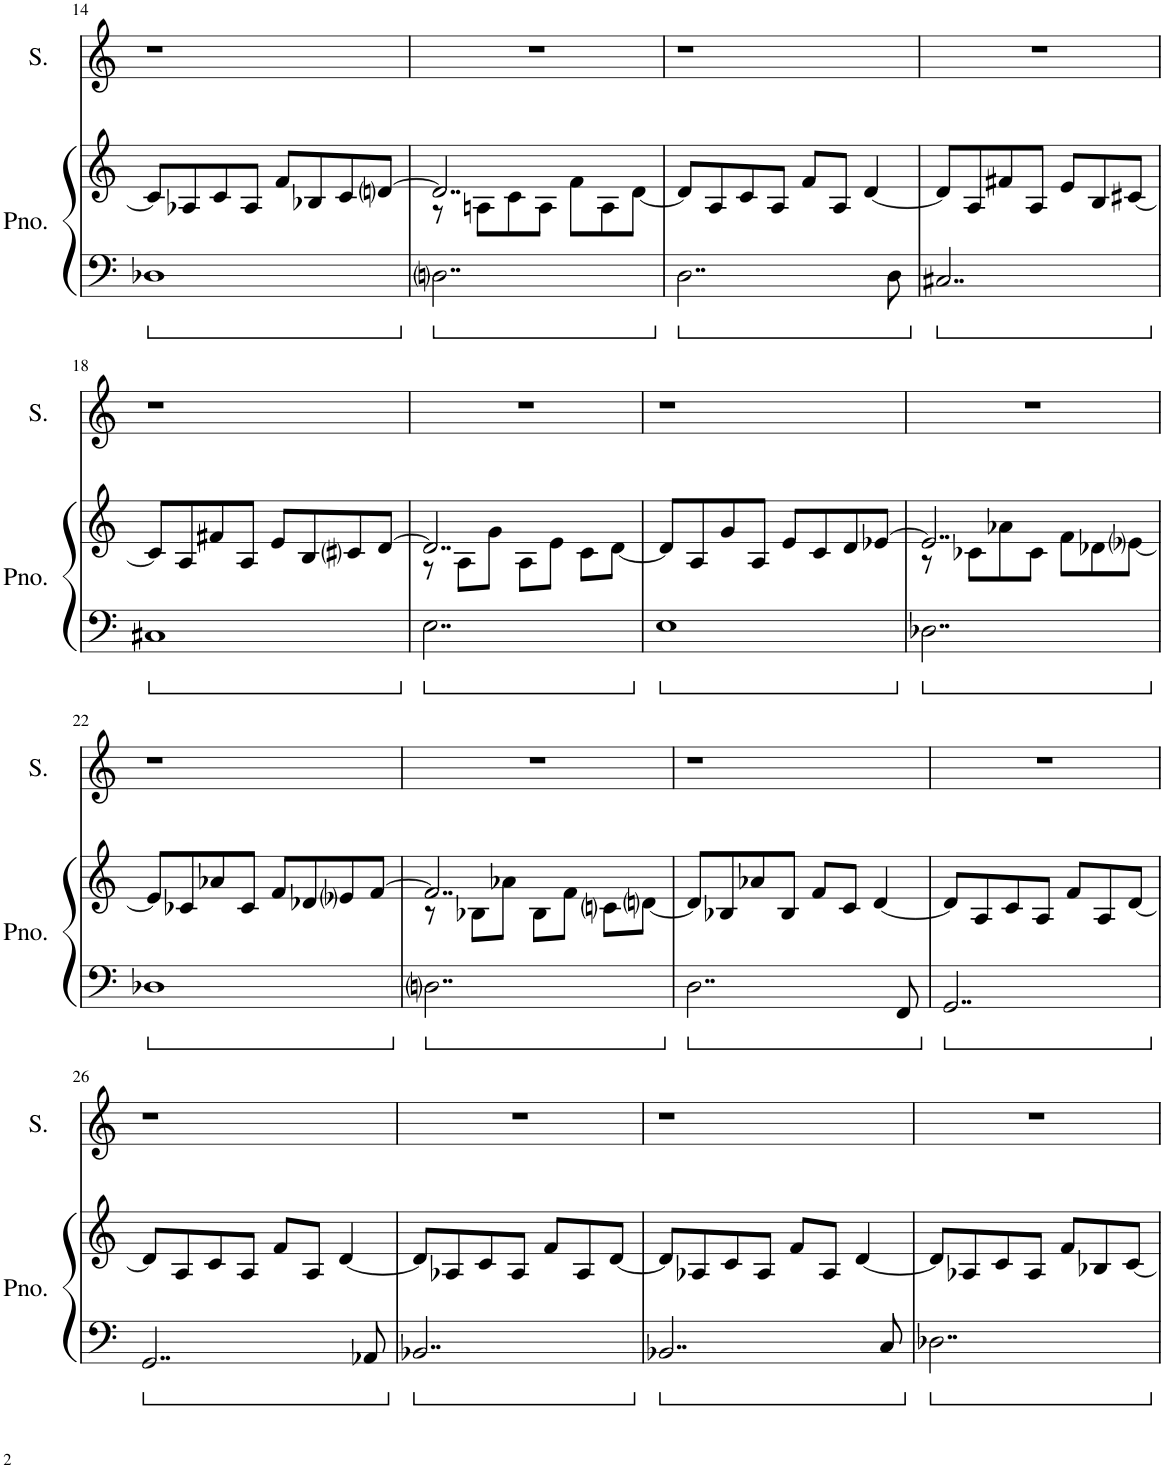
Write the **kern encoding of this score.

**kern	**kern	**kern
*part2	*part2	*part1
*staff3	*staff2	*staff1
*I"Piano	*	*I"Soprano
*I'Pno.	*	*I'S.
!!LO:PB:g=z
*clefF4	*clefG2	*clefG2
*k[]	*k[]	*k[]
*M7/8	*M7/8	*M7/8
=14	=14	=14
[2..D-X	8c/L]	2..r
.	8A-X/	.
.	8c/	.
.	8A-/J	.
.	8f/L	.
.	8B-X/	.
.	8c/	.
8ryy	[8dni/J	8ryy
=15	=15	=15
*	*^	*
2..Dni\	2..d/]	8r	2..r
.	.	8An\L	.
.	.	8c\	.
.	.	8A\J	.
.	.	8f\L	.
.	.	8A\	.
.	.	[8d\J	.
8D-]	8ryy	8ryy	8ryy
*	*v	*v	*
=16	=16	=16
2..D\	8d/L]	2..r
.	8A/	.
.	8c/	.
.	8A/J	.
.	8f/L	.
.	8A/J	.
.	[8d/	.
8D\	8ryy	8ryy
=17	=17	=17
2..C#X/	8d/L]	2..r
.	8d/_	.
.	8A/	.
.	8f#X/	.
.	8A/J	.
.	8e/L	.
.	8B/	.
8ryy	[8c#X/J	8ryy
!!LO:LB:g=z
=18	=18	=18
[2..C#X	8c#/L]	2..r
.	8A/	.
.	8f#X/	.
.	8A/J	.
.	8e/L	.
.	8B/	.
.	8c#i/	.
8ryy	[8d/J	8ryy
=19	=19	=19
*	*^	*
2..E\	2..d/]	8r	2..r
.	.	8A\L	.
.	.	8g\J	.
.	.	8A\L	.
.	.	8e\J	.
.	.	8c\L	.
.	.	[8d\J	.
8C#]	8ryy	8ryy	8ryy
*	*v	*v	*
=20	=20	=20
[2..E	8d/L]	2..r
.	8A/	.
.	8g/	.
.	8A/J	.
.	8e/L	.
.	8c/	.
.	8d/	.
8ryy	[8e-X/J	8ryy
=21	=21	=21
*	*^	*
2..D-X\	2..e-/]	8r	2..r
.	.	8c-X\L	.
.	.	8a-X\	.
.	.	8c-\J	.
.	.	8f\L	.
.	.	8d-X\	.
.	.	[8e-i\J	.
8E]	8ryy	8ryy	8ryy
*	*v	*v	*
!!LO:LB:g=z
=22	=22	=22
[2..D-X	8e-/L]	2..r
.	8c-X/	.
.	8a-X/	.
.	8c-/J	.
.	8f/L	.
.	8d-X/	.
.	8e-i/	.
8ryy	[8f/J	8ryy
=23	=23	=23
*	*^	*
2..Dni\	2..f/]	8r	2..r
.	.	8B-X\L	.
.	.	8a-X\J	.
.	.	8B-\L	.
.	.	8f\J	.
.	.	8cni\L	.
.	.	[8dni\J	.
8D-]	8ryy	8ryy	8ryy
*	*v	*v	*
=24	=24	=24
2..D\	8d/L]	2..r
.	8B-X/	.
.	8a-X/	.
.	8B-/J	.
.	8f/L	.
.	8c/J	.
.	[8d/	.
8FF/	8ryy	8ryy
=25	=25	=25
2..GG/	8d/L]	2..r
.	8d/_	.
.	8A/	.
.	8c/	.
.	8A/J	.
.	8f/L	.
.	8A/	.
8ryy	[8d/J	8ryy
!!LO:LB:g=z
=26	=26	=26
2..GG/	8d/L]	2..r
.	8A/	.
.	8c/	.
.	8A/J	.
.	8f/L	.
.	8A/J	.
.	[8d/	.
8AA-X/	8ryy	8ryy
=27	=27	=27
2..BB-X/	8d/L]	2..r
.	8d/_	.
.	8A-X/	.
.	8c/	.
.	8A-/J	.
.	8f/L	.
.	8A-/	.
8ryy	[8d/J	8ryy
=28	=28	=28
2..BB-X/	8d/L]	2..r
.	8A-X/	.
.	8c/	.
.	8A-/J	.
.	8f/L	.
.	8A-/J	.
.	[8d/	.
8C/	8ryy	8ryy
=29	=29	=29
2..D-X\	8d/L]	2..r
.	8d/_	.
.	8A-X/	.
.	8c/	.
.	8A-/J	.
.	8f/L	.
.	8B-X/	.
8ryy	[8c/J	8ryy
=	=	=
*-	*-	*-
